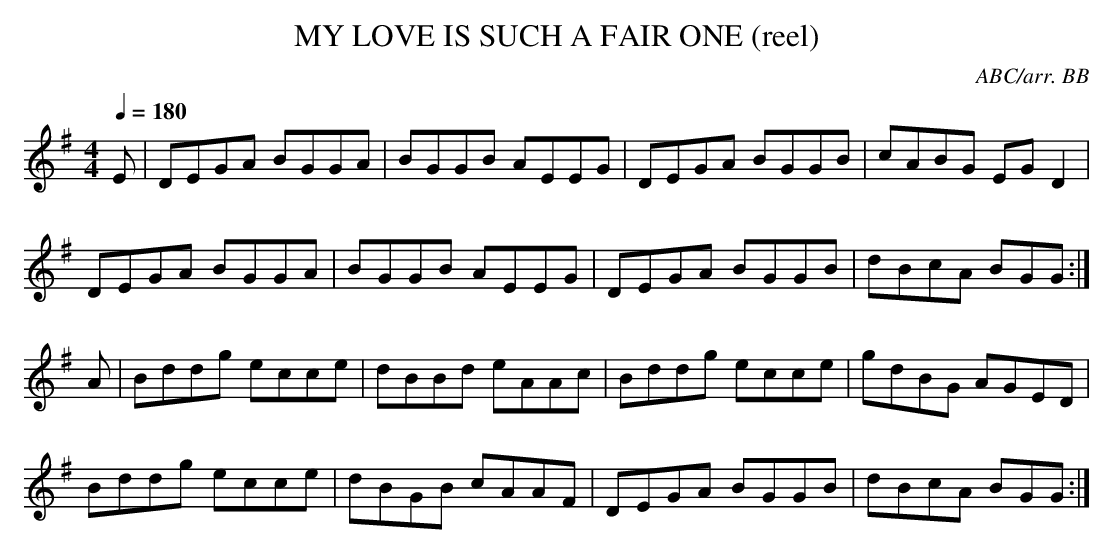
X:1
T:MY LOVE IS SUCH A FAIR ONE (reel)
C:ABC/arr. BB
L:1/8
Q:1/4=180
M:4/4
K:G
E|DEGA BGGA|BGGB AEEG|DEGA BGGB|cABG EG D2|
DEGA BGGA|BGGB AEEG|DEGA BGGB|dBcA BGG :|
A|Bddg ecce|dBBd eAAc|Bddg ecce|gdBG AGED|
Bddg ecce|dBGB cAAF|DEGA BGGB|dBcA BGG :|
